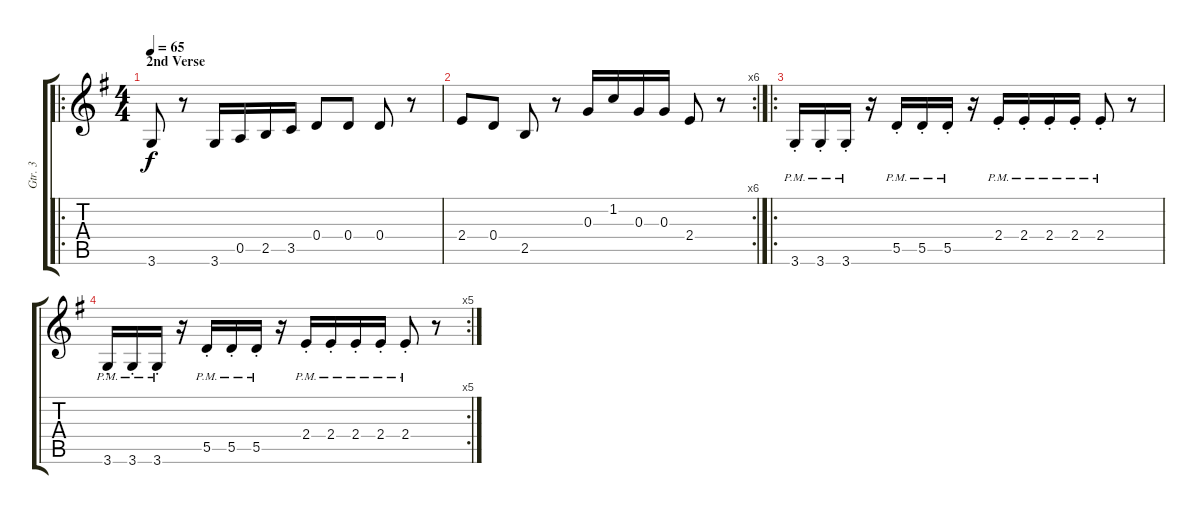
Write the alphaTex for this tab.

\track ("Gtr. 3" "Gtr. 3") {instrument electricguitarclean}
\staff {score tabs}
\tuning (E4 B3 G3 D3 A2 E2) {hide}
\ro
\ts (4 4)
\section ("" "2nd Verse")
\tempo 65
\clef g2
\ks g
3.6.8{dy f} r.8 3.6.16 0.5.16 2.5.16 3.5.16 0.4.8 0.4.8 0.4.8 r.8 |
\rc 6
2.4.8 0.4.8 2.5.8 r.8 0.3.16 1.2.16 0.3.16 0.3.16 2.4.8 r.8 |
\ro
3.6{pm st}.16 3.6{pm st}.16 3.6{pm st}.16 r.16 5.5{pm st}.16 5.5{pm st}.16 5.5{pm st}.16 r.16 2.4{pm st}.16 2.4{pm st}.16 2.4{pm st}.16 2.4{pm st}.16 2.4{pm st}.8 r.8 |
\rc 5
3.6{pm st}.16 3.6{pm st}.16 3.6{pm st}.16 r.16 5.5{pm st}.16 5.5{pm st}.16 5.5{pm st}.16 r.16 2.4{pm st}.16 2.4{pm st}.16 2.4{pm st}.16 2.4{pm st}.16 2.4{pm st}.8 r.8
